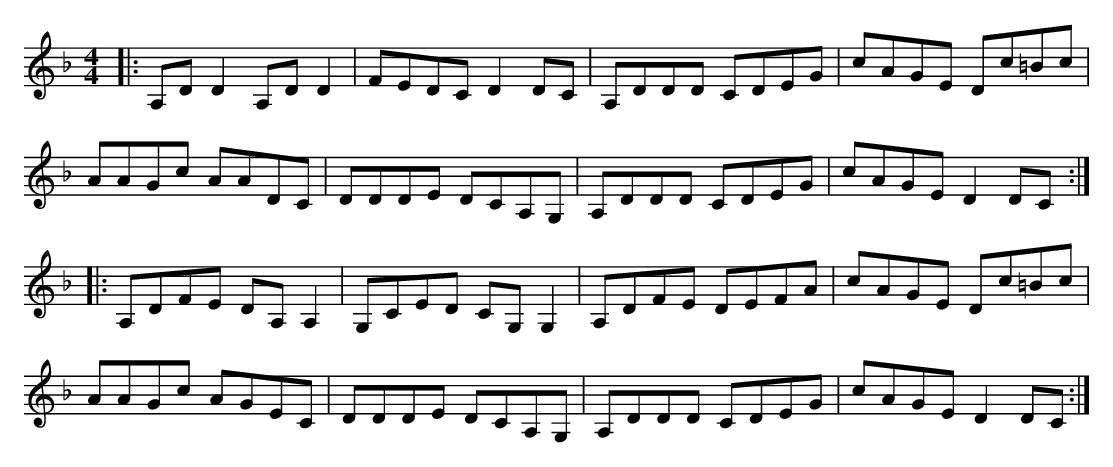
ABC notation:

X:1
M:4/4
K:Dmin
|: A,DD2 A,DD2 | FEDC D2DC | A,DDD CDEG | cAGE Dc=Bc |
AAGc AADC | DDDE DCA,G, | A,DDD CDEG | cAGE D2DC:|
|: A,DFE DA,A,2 | G,CED CG,G,2 | A,DFE DEFA | cAGE Dc=Bc |
AAGc AGEC | DDDE DCA,G, | A,DDD CDEG | cAGE D2DC :|
